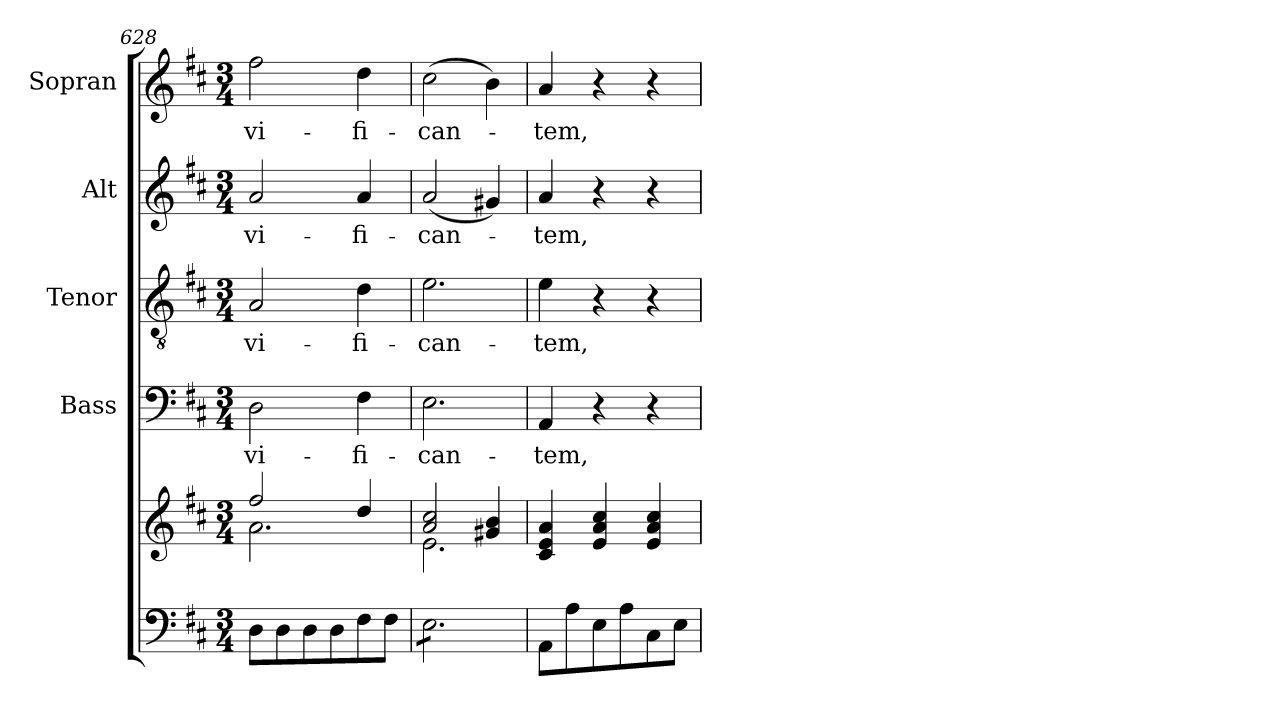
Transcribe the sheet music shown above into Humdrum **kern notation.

**kern	**kern	**kern	**text	**kern	**text	**kern	**text	**kern	**text
*part5	*part5	*part4	*part4	*part3	*part3	*part2	*part2	*part1	*part1
*staff6	*staff5	*staff4	*staff4	*staff3	*staff3	*staff2	*staff2	*staff1	*staff1
*	*	*I"Bass	*	*I"Tenor	*	*I"Alt	*	*I"Sopran	*
*	*	*I'B.	*	*I'T.	*	*I'A.	*	*I'S.	*
*clefF4	*clefG2	*clefF4	*	*clefGv2	*	*clefG2	*	*clefG2	*
*k[f#c#]	*k[f#c#]	*k[f#c#]	*	*k[f#c#]	*	*k[f#c#]	*	*k[f#c#]	*
*D:	*D:	*D:	*	*D:	*	*D:	*	*D:	*
*M3/4	*M3/4	*M3/4	*	*M3/4	*	*M3/4	*	*M3/4	*
=628	=628	=628	=628	=628	=628	=628	=628	=628	=628
*	*^	*	*	*	*	*	*	*	*
!	!	!	!	!LO:LY:b	!	!LO:LY:b	!	!LO:LY:b	!	!LO:LY:b
8D\L	2ff#/	2.a\	2D\	-vi-	2A/	-vi-	2a/	-vi-	2ff#\	-vi-
8D\	.	.	.	.	.	.	.	.	.	.
8D\	.	.	.	.	.	.	.	.	.	.
8D\	.	.	.	.	.	.	.	.	.	.
!	!	!	!	!LO:LY:b	!	!LO:LY:b	!	!LO:LY:b	!	!LO:LY:b
8F#\	4dd/	.	4F#\	-fi-	4d\	-fi-	4a/	-fi-	4dd\	-fi-
8F#\J	.	.	.	.	.	.	.	.	.	.
=629	=629	=629	=629	=629	=629	=629	=629	=629	=629	=629
!	!	!	!	!LO:LY:b	!	!LO:LY:b	!	!LO:LY:b	!	!LO:LY:b
*tremolo	*	*	*	*	*	*	*	*	*	*
8E\L	2a/ 2cc#/	2.e\	2.E\	-can-	2.e\	-can-	(<2a/	-can-	(>2cc#\	-can-
8E\	.	.	.	.	.	.	.	.	.	.
8E\	.	.	.	.	.	.	.	.	.	.
8E\	.	.	.	.	.	.	.	.	.	.
8E\	4g#X/ 4b/	.	.	.	.	.	4g#X/)	.	4b\)	.
8E\J	.	.	.	.	.	.	.	.	.	.
*Xtremolo	*	*	*	*	*	*	*	*	*	*
*	*v	*v	*	*	*	*	*	*	*	*
=630	=630	=630	=630	=630	=630	=630	=630	=630	=630
!	!	!	!LO:LY:b	!	!LO:LY:b	!	!LO:LY:b	!	!LO:LY:b
8AA\L	4c#/ 4e/ 4a/	4AA/	-tem,	4e\	-tem,	4a/	-tem,	4a/	-tem,
8A\	.	.	.	.	.	.	.	.	.
8E\	4e/ 4a/ 4cc#/	4r	.	4r	.	4r	.	4r	.
8A\	.	.	.	.	.	.	.	.	.
8C#\	4e/ 4a/ 4cc#/	4r	.	4r	.	4r	.	4r	.
8E\J	.	.	.	.	.	.	.	.	.
=	=	=	=	=	=	=	=	=	=
*-	*-	*-	*-	*-	*-	*-	*-	*-	*-
